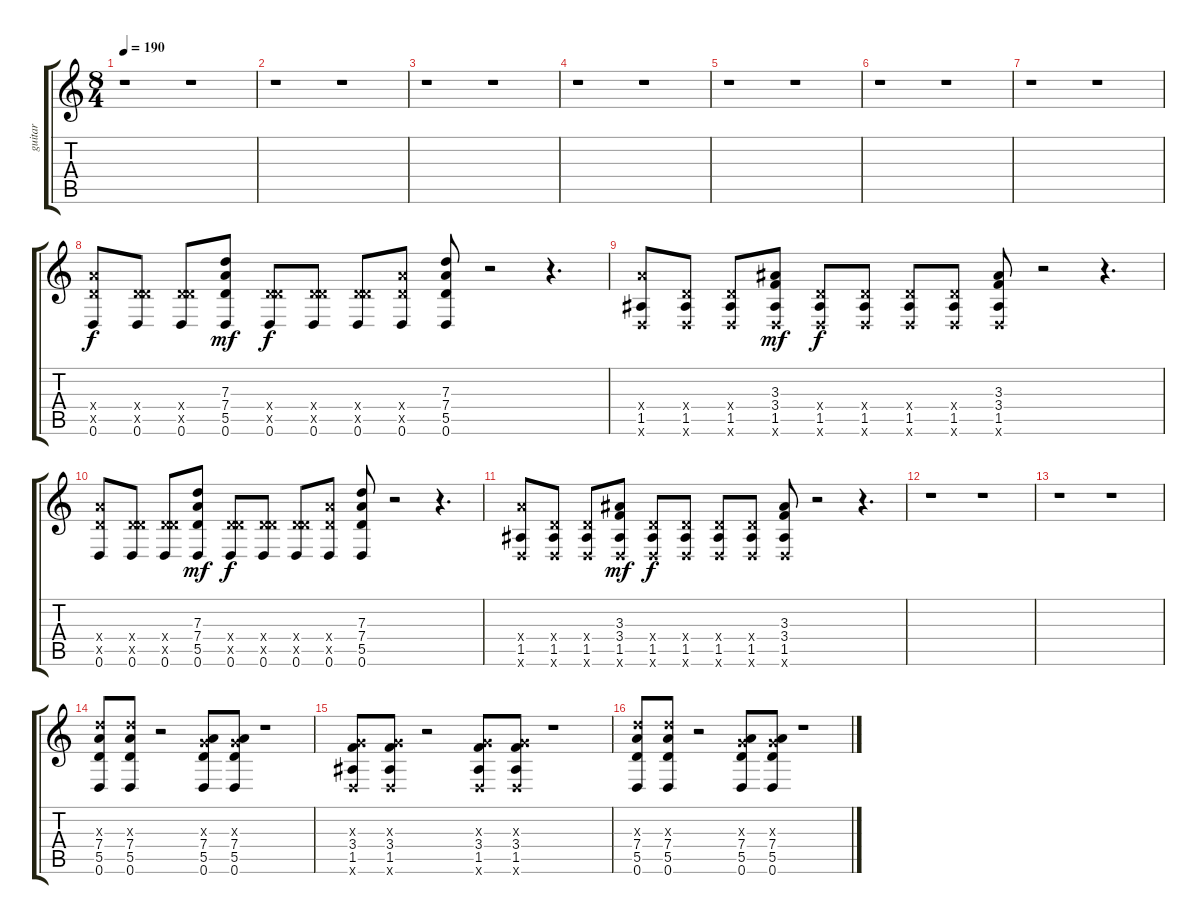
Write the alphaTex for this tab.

\track ("guitar" "guitar") {instrument distortionguitar}
\staff {score tabs}
\tuning (E4 B3 G3 D3 A2 D2) {hide}
\ts (8 4)
\tempo 190
\clef g2
\ks c
r.1{dy f instrument distortionguitar} r.1 |
r.1 r.1 |
r.1 r.1 |
r.1 r.1 |
r.1 r.1 |
r.1 r.1 |
r.1 r.1 |
(7.4{x} 5.5{x} 0.6).8 (0.4{x} 5.5{x} 0.6).8 (0.4{x} 5.5{x} 0.6).8 (7.3 7.4 5.5 0.6).8{dy mf} (0.4{x} 5.5{x} 0.6).8{dy f} (0.4{x} 5.5{x} 0.6).8 (0.4{x} 5.5{x} 0.6).8 (7.4{x} 5.5{x} 0.6).8 (7.3 7.4 5.5 0.6).8 r.2 r.4{d} |
(7.4{x} 1.5 0.6{x}).8 (0.4{x} 1.5 0.6{x}).8 (0.4{x} 1.5 0.6{x}).8 (3.3 3.4 1.5 0.6{x}).8{dy mf} (0.4{x} 1.5 0.6{x}).8{dy f} (0.4{x} 1.5 0.6{x}).8 (0.4{x} 1.5 0.6{x}).8 (0.4{x} 1.5 0.6{x}).8 (3.3 3.4 1.5 0.6{x}).8 r.2 r.4{d} |
(7.4{x} 5.5{x} 0.6).8 (0.4{x} 5.5{x} 0.6).8 (0.4{x} 5.5{x} 0.6).8 (7.3 7.4 5.5 0.6).8{dy mf} (0.4{x} 5.5{x} 0.6).8{dy f} (0.4{x} 5.5{x} 0.6).8 (0.4{x} 5.5{x} 0.6).8 (7.4{x} 5.5{x} 0.6).8 (7.3 7.4 5.5 0.6).8 r.2 r.4{d} |
(7.4{x} 1.5 0.6{x}).8 (0.4{x} 1.5 0.6{x}).8 (0.4{x} 1.5 0.6{x}).8 (3.3 3.4 1.5 0.6{x}).8{dy mf} (0.4{x} 1.5 0.6{x}).8{dy f} (0.4{x} 1.5 0.6{x}).8 (0.4{x} 1.5 0.6{x}).8 (0.4{x} 1.5 0.6{x}).8 (3.3 3.4 1.5 0.6{x}).8 r.2 r.4{d} |
r.1 r.1 |
r.1 r.1 |
(7.3{x} 7.4 5.5 0.6).8 (7.3{x} 7.4 5.5 0.6).8 r.2 (0.3{x} 7.4 5.5 0.6).8 (0.3{x} 7.4 5.5 0.6).8 r.1 |
(0.3{x} 3.4 1.5 0.6{x}).8 (0.3{x} 3.4 1.5 0.6{x}).8 r.2 (0.3{x} 3.4 1.5 0.6{x}).8 (0.3{x} 3.4 1.5 0.6{x}).8 r.1 |
(7.3{x} 7.4 5.5 0.6).8 (7.3{x} 7.4 5.5 0.6).8 r.2 (0.3{x} 7.4 5.5 0.6).8 (0.3{x} 7.4 5.5 0.6).8 r.1
